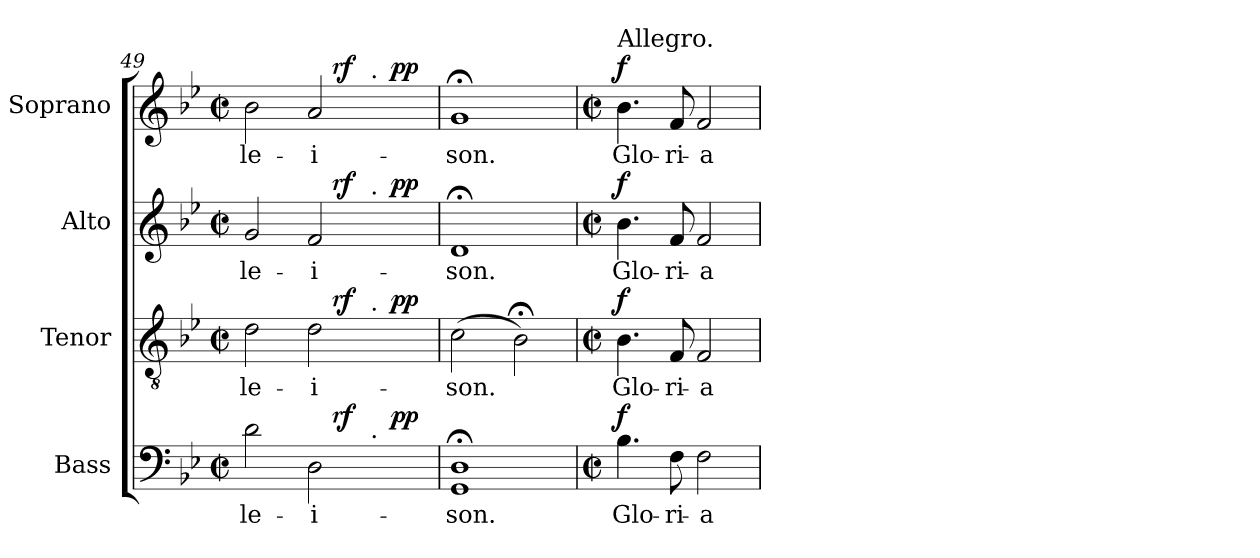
**kern	**text	**dynam	**kern	**text	**dynam	**kern	**text	**dynam	**kern	**text	**dynam
*part4	*part4	*part4	*part3	*part3	*part3	*part2	*part2	*part2	*part1	*part1	*part1
*staff4	*staff4	*staff4	*staff3	*staff3	*staff3	*staff2	*staff2	*staff2	*staff1	*staff1	*staff1
*I"Bass	*	*	*I"Tenor	*	*	*I"Alto	*	*	*I"Soprano	*	*
*I'B.	*	*	*I'T.	*	*	*I'A.	*	*	*I'S.	*	*
*clefF4	*	*	*clefGv2	*	*	*clefG2	*	*	*clefG2	*	*
*k[b-e-]	*	*	*k[b-e-]	*	*	*k[b-e-]	*	*	*k[b-e-]	*	*
*B-:	*	*	*B-:	*	*	*B-:	*	*	*B-:	*	*
*M2/2	*	*	*M2/2	*	*	*M2/2	*	*	*M2/2	*	*
*met(c|)	*	*	*met(c|)	*	*	*met(c|)	*	*	*met(c|)	*	*
=49	=49	=49	=49	=49	=49	=49	=49	=49	=49	=49	=49
!	!LO:LY:b:cj	!	!	!LO:LY:b:cj	!	!	!LO:LY:b:cj	!	!	!LO:LY:b:cj	!
*^	*	*	*^	*	*	*^	*	*	*^	*	*
*	*^	*	*	*	*^	*	*	*	*^	*	*	*	*^	*	*
*	*	*^	*	*	*	*	*^	*	*	*	*	*^	*	*	*	*	*^	*	*
2d\	2ryy	2ryy	2ryy	le-	.	2d\	2ryy	2ryy	2ryy	le-	.	2g/	2ryy	2ryy	2ryy	le-	.	2b-\	2ryy	2ryy	2ryy	le-	.
!	!	!	!	!LO:LY:b:cj	!	!	!	!	!	!LO:LY:b:cj	!	!	!	!	!	!LO:LY:b:cj	!	!	!	!	!	!LO:LY:b:cj	!
2D\	16..ryy	4ryy	4ryy	-i-	.	2d\	16..ryy	4ryy	4ryy	-i-	.	2f/	16..ryy	4ryy	4ryy	-i-	.	2a/	16..ryy	4ryy	4ryy	-i-	.
!	!	!	!	!	!LO:DY:a	!	!	!	!	!	!LO:DY:a	!	!	!	!	!	!LO:DY:a	!	!	!	!	!	!LO:DY:a
.	4ryy	.	.	.	rf	.	4ryy	.	.	.	rf	.	4ryy	.	.	.	rf	.	4ryy	.	.	.	rf
.	.	16.ryy	64ryy	.	.	.	.	16.ryy	64ryy	.	.	.	.	16.ryy	64ryy	.	.	.	.	16.ryy	64ryy	.	.
!	!	!	!	!	!	!	!	!	!	!	!	!	!	!	!	!	!	!	!	!	!LO:TX:a:t=.	!	!
!	!	!	!	!	!	!	!	!	!	!	!	!	!	!	!LO:TX:a:t=.	!	!	!	!	!	!	!	!
!	!	!	!	!	!	!	!	!	!LO:TX:a:t=.	!	!	!	!	!	!	!	!	!	!	!	!	!	!
!	!	!	!LO:TX:a:t=.	!	!	!	!	!	!	!	!	!	!	!	!	!	!	!	!	!	!	!	!
.	.	.	8...ryy	.	.	.	.	.	8...ryy	.	.	.	.	.	8...ryy	.	.	.	.	.	8...ryy	.	.
!	!	!	!	!	!LO:DY:a	!	!	!	!	!	!LO:DY:a	!	!	!	!	!	!LO:DY:a	!	!	!	!	!	!LO:DY:a
.	.	8ryy	.	.	pp	.	.	8ryy	.	.	pp	.	.	8ryy	.	.	pp	.	.	8ryy	.	.	pp
.	8ryy	.	.	.	.	.	8ryy	.	.	.	.	.	8ryy	.	.	.	.	.	8ryy	.	.	.	.
.	.	32ryy	.	.	.	.	.	32ryy	.	.	.	.	.	32ryy	.	.	.	.	.	32ryy	.	.	.
.	64ryy	.	.	.	.	.	64ryy	.	.	.	.	.	64ryy	.	.	.	.	.	64ryy	.	.	.	.
=50	=50	=50	=50	=50	=50	=50	=50	=50	=50	=50	=50	=50	=50	=50	=50	=50	=50	=50	=50	=50	=50	=50	=50
!	!	!	!	!LO:LY:b:cj	!	!	!	!	!	!LO:LY:b:cj	!	!	!	!	!	!LO:LY:b:cj	!	!	!	!	!	!LO:LY:b:cj	!
*v	*v	*v	*v	*	*	*	*	*	*	*	*	*v	*v	*v	*v	*	*	*v	*v	*v	*v	*	*
*	*	*	*v	*v	*v	*v	*	*	*	*	*	*	*	*
1D;< 1GG;<	-son.	.	(>2c\	-son.	.	1d;<	-son.	.	1g;<	-son.	.
!	!	!	!	!LO:LY:b:cj	!	!	!	!	!	!	!
.	.	.	2B-;<\)	.	.	.	.	.	.	.	.
!!LO:PB:g=z
=51!	=51!	=51!	=51!	=51!	=51!	=51!	=51!	=51!	=51!	=51!	=51!
*M2/2	*	*	*M2/2	*	*	*M2/2	*	*	*M2/2	*	*
*met(c|)	*	*	*met(c|)	*	*	*met(c|)	*	*	*met(c|)	*	*
!	!	!	!	!	!	!	!	!	!LO:TX:a:t=Allegro.	!	!
!	!LO:LY:b:cj	!LO:DY:a	!	!LO:LY:b:cj	!LO:DY:a	!	!LO:LY:b:cj	!LO:DY:a	!	!LO:LY:b:cj	!LO:DY:a
4.B-\	Glo-	f	4.B-\	Glo-	f	4.b-\	Glo-	f	4.b-\	Glo-	f
!	!LO:LY:b:cj	!	!	!LO:LY:b:cj	!	!	!LO:LY:b:cj	!	!	!LO:LY:b:cj	!
8F\	-ri-	.	8F/	-ri-	.	8f/	-ri-	.	8f/	-ri-	.
!	!LO:LY:b:cj	!	!	!LO:LY:b:cj	!	!	!LO:LY:b:cj	!	!	!LO:LY:b:cj	!
2F\	-a	.	2F/	-a	.	2f/	-a	.	2f/	-a	.
=	=	=	=	=	=	=	=	=	=	=	=
*-	*-	*-	*-	*-	*-	*-	*-	*-	*-	*-	*-
